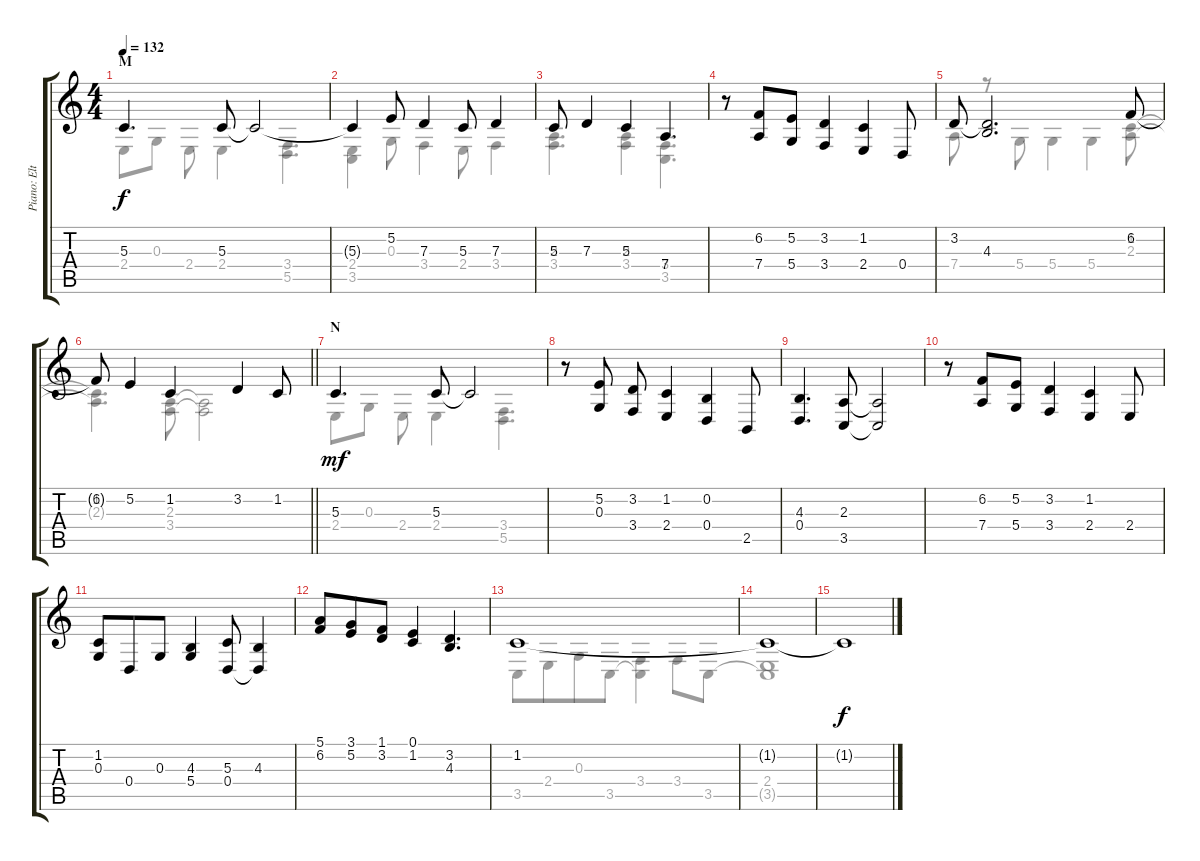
\track ("Piano: Elton John" "Piano: Elt") {instrument electricgrandpiano}
\staff {score tabs}
\tuning (E4 B3 G3 D3 A2 E2) {hide}
\voice
\ts (4 4)
\section ("" "M")
\tempo 132
\clef g2
\ks c
5.3.4{d dy f} 5.3.8 5.3{t}.2 |
5.3{t}.4 5.2.8 7.3.4 5.3.8 7.3.4 |
5.3.8 7.3.4 5.3.4 7.4.4{d} |
r.8 (6.2 7.4).8{beam merge} (5.2 5.4).8 (3.2 3.4).4 (1.2 2.4).4 0.4.8 |
3.2.8 (3.2{t} 4.3).2{d} 6.2.8 |
\barLineRight lightlight
6.2{t}.8 5.2.4 1.2.4 3.2.4 1.2.8 |
\section ("" "N")
5.3.4{d dy mf} 5.3.8 5.3{t}.2 |
r.8 (5.2 0.3).8 (3.2 3.4).8 (1.2 2.4).4 (0.2 0.4).4 2.5.8 |
(4.3 0.4).4{d} (2.3 3.5).8 (2.3{t} 3.5{t}).2 |
r.8 (6.2 7.4).8{beam merge} (5.2 5.4).8 (3.2 3.4).4 (1.2 2.4).4 2.4.8 |
(1.2 0.3).8 0.4.8{beam merge} 0.3.8 (4.3 5.4).4 (5.3 0.4).8 (4.3 0.4{t}).4 |
(5.1 6.2).8 (3.1 5.2).8{beam merge} (1.1 3.2).8 (0.1 1.2).4 (3.2 4.3).4{d} |
1.2.1 |
1.2{t}.1 |
1.2{t}.1{dy f}
\voice
\clef g2
\ottava regular
\simile none
\ks c
2.4.8{dy f} 0.3.8 2.4.8 2.4.4 (3.4 5.5).4{d} |
(2.4 3.5).4 0.3.8 3.4.4 2.4.8 3.4.4 |
(2.3 3.4).4{d} (2.3 3.4).4 (3.4 3.5).4{d} |
|
7.4.8 r.8 5.4.8 5.4.4 5.4.4 (1.2 2.3).8 |
\barLineRight lightlight
(1.2{t} 2.3{t}).4{d} (2.3 3.4).8 (2.3{t} 3.4{t}).2 |
2.4.8{dy mf} 0.3.8 2.4.8 2.4.4 (3.4 5.5).4{d} |
|
|
|
|
|
3.5.8 2.4.8{beam merge} 0.3.8 3.5.8 (3.4 3.5{t}).4 3.4.8 3.5.8 |
(2.4 3.5{t}).1 |
